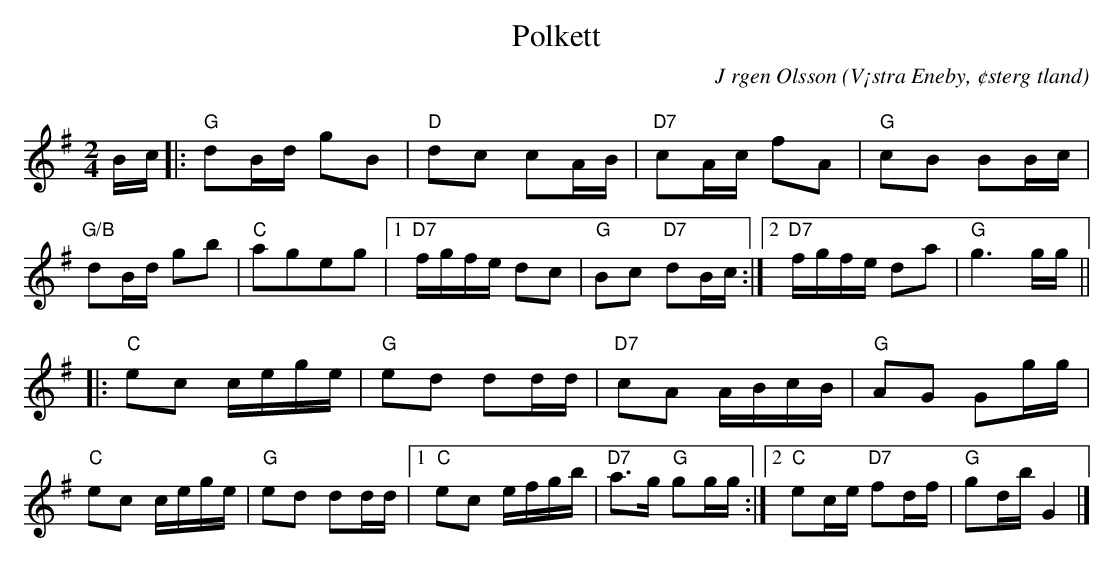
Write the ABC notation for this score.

X:1
T:Polkett
C:J rgen Olsson
O:V¡stra Eneby, ¢sterg tland
Q:100
M:2/4
L:1/8
K:G
B/2c/2|:"G"dB/2d/2 gB|"D"dc cA/2B/2|"D7"cA/2c/2 fA|"G"cB BB/2c/2|
"G/B"dB/2d/2 gb|"C"ageg|1"D7"f/g/f/e/ dc|"G" Bc "D7"dB/2c/2 :|2"D7"f/g/f/e/ da|"G" g3 g/2g/2 ||
|:"C"ec c/2e/2g/2e/2 |"G"ed dd/2d/2|"D7"cA A/2B/2c/2B/2|"G"AG Gg/2g/2|
"C"ec c/2e/2g/2e/2 |"G"ed dd/2d/2|1"C"ec e/2f/2g/2b/2|"D7"a>g "G"gg/2g/2 :|2"C"ec/2e/2 "D7"fd/2f/2|"G"gd/2b/2 G2 |]
